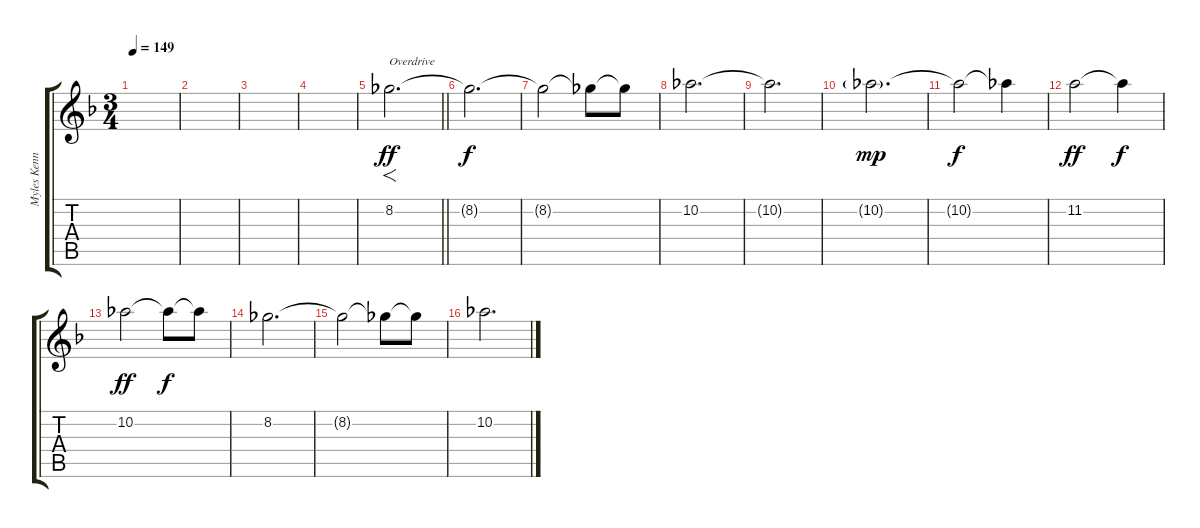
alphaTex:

\track ("Myles Kennedy" "Myles Kenn") {instrument overdrivenguitar}
\staff {score tabs}
\tuning (Eb4 Bb3 Gb3 Db3 Ab2 Eb2) {hide}
\ts (3 4)
\tempo 149
\clef g2
\ks dminor
|
|
|
|
\barLineRight lightlight
8.2.2{f d txt "Overdrive" dy ff volume 6 instrument distortionguitar} |
8.2{t}.2{d dy f} |
8.2{t}.2 8.2{t}.8 8.2{t}.8 |
10.2.2{d} |
10.2{t}.2{d} |
10.2{g}.2{d dy mp} |
10.2{t}.2{dy f} 10.2{t}.4 |
11.2.2{dy ff} 11.2{t}.4{dy f} |
10.2.2{dy ff} 10.2{t}.8{dy f} 10.2{t}.8 |
8.2.2{d} |
8.2{t}.2 8.2{t}.8 8.2{t}.8 |
10.2.2{d}
